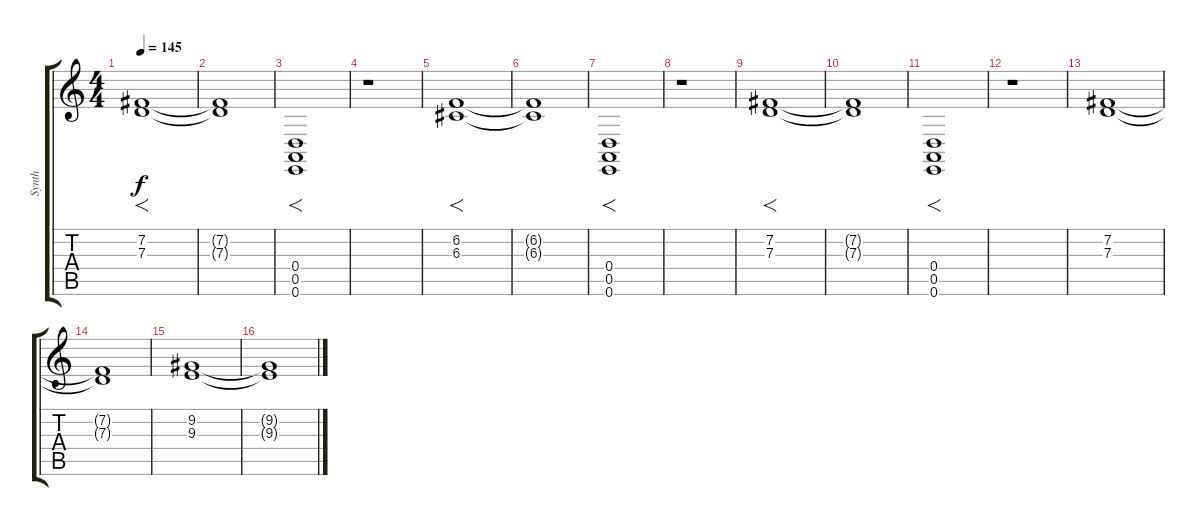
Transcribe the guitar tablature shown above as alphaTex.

\track ("Synth" "Synth") {instrument choiraahs}
\staff {score tabs}
\tuning (E4 B3 G3 D3 A2 E2) {hide}
\ts (4 4)
\tempo 145
\clef g2
\ks c
(7.2 7.3).1{f dy f volume 10 instrument choiraahs} |
(7.2{t} 7.3{t}).1 |
(0.4 0.5 0.6).1{f volume 16 instrument lead2sawtooth} |
r.1 |
(6.2 6.3).1{f volume 11 instrument choiraahs} |
(6.2{t} 6.3{t}).1 |
(0.4 0.5 0.6).1{f volume 16 instrument lead2sawtooth} |
r.1 |
(7.2 7.3).1{f volume 11 instrument choiraahs} |
(7.2{t} 7.3{t}).1 |
(0.4 0.5 0.6).1{f volume 16 instrument lead2sawtooth} |
r.1 |
(7.2 7.3).1{volume 11 instrument choiraahs} |
(7.2{t} 7.3{t}).1 |
(9.2 9.3).1 |
(9.2{t} 9.3{t}).1
